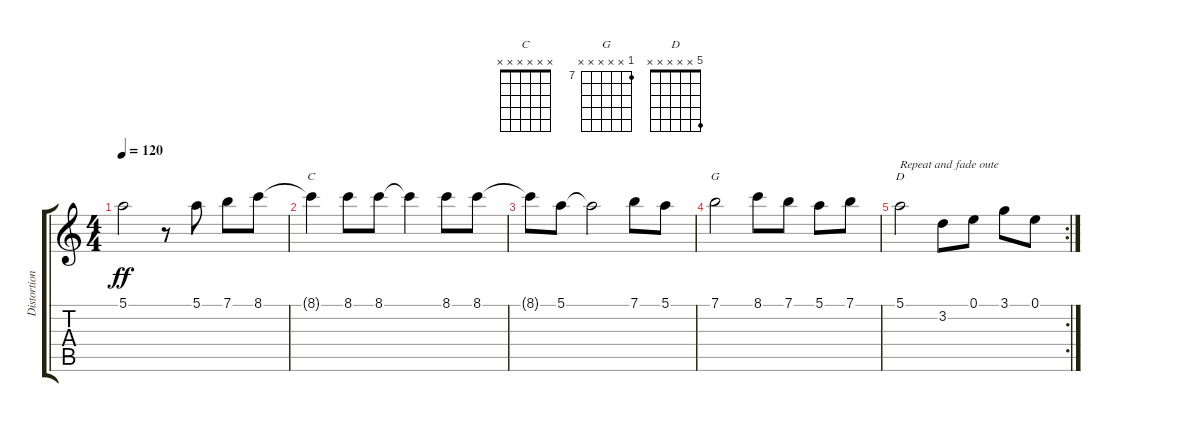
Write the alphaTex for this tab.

\track ("Distortion Guitar 2" "Distortion") {instrument overdrivenguitar}
\staff {score tabs}
\tuning (E4 B3 G3 D3 A2 E2) {hide}
\chord ("C" x x x x x x)
\chord ("G" 7 x x x x x) {firstfret 7}
\chord ("D" 5 x x x x x)
\ts (4 4)
\tempo 120
\clef g2
\ks c
5.1{t}.2{dy ff} r.8 5.1.8 7.1.8 8.1.8 |
8.1{t}.4{ch "C"} 8.1.8 8.1.8 8.1{t}.4 8.1.8 8.1.8 |
8.1{t}.8 5.1.8 5.1{t}.2 7.1.8 5.1.8 |
7.1.2{ch "G"} 8.1.8 7.1.8 5.1.8 7.1.8 |
\rc 2
5.1.2{ch "D" txt "Repeat and fade oute"} 3.2.8 0.1.8 3.1.8 0.1.8
